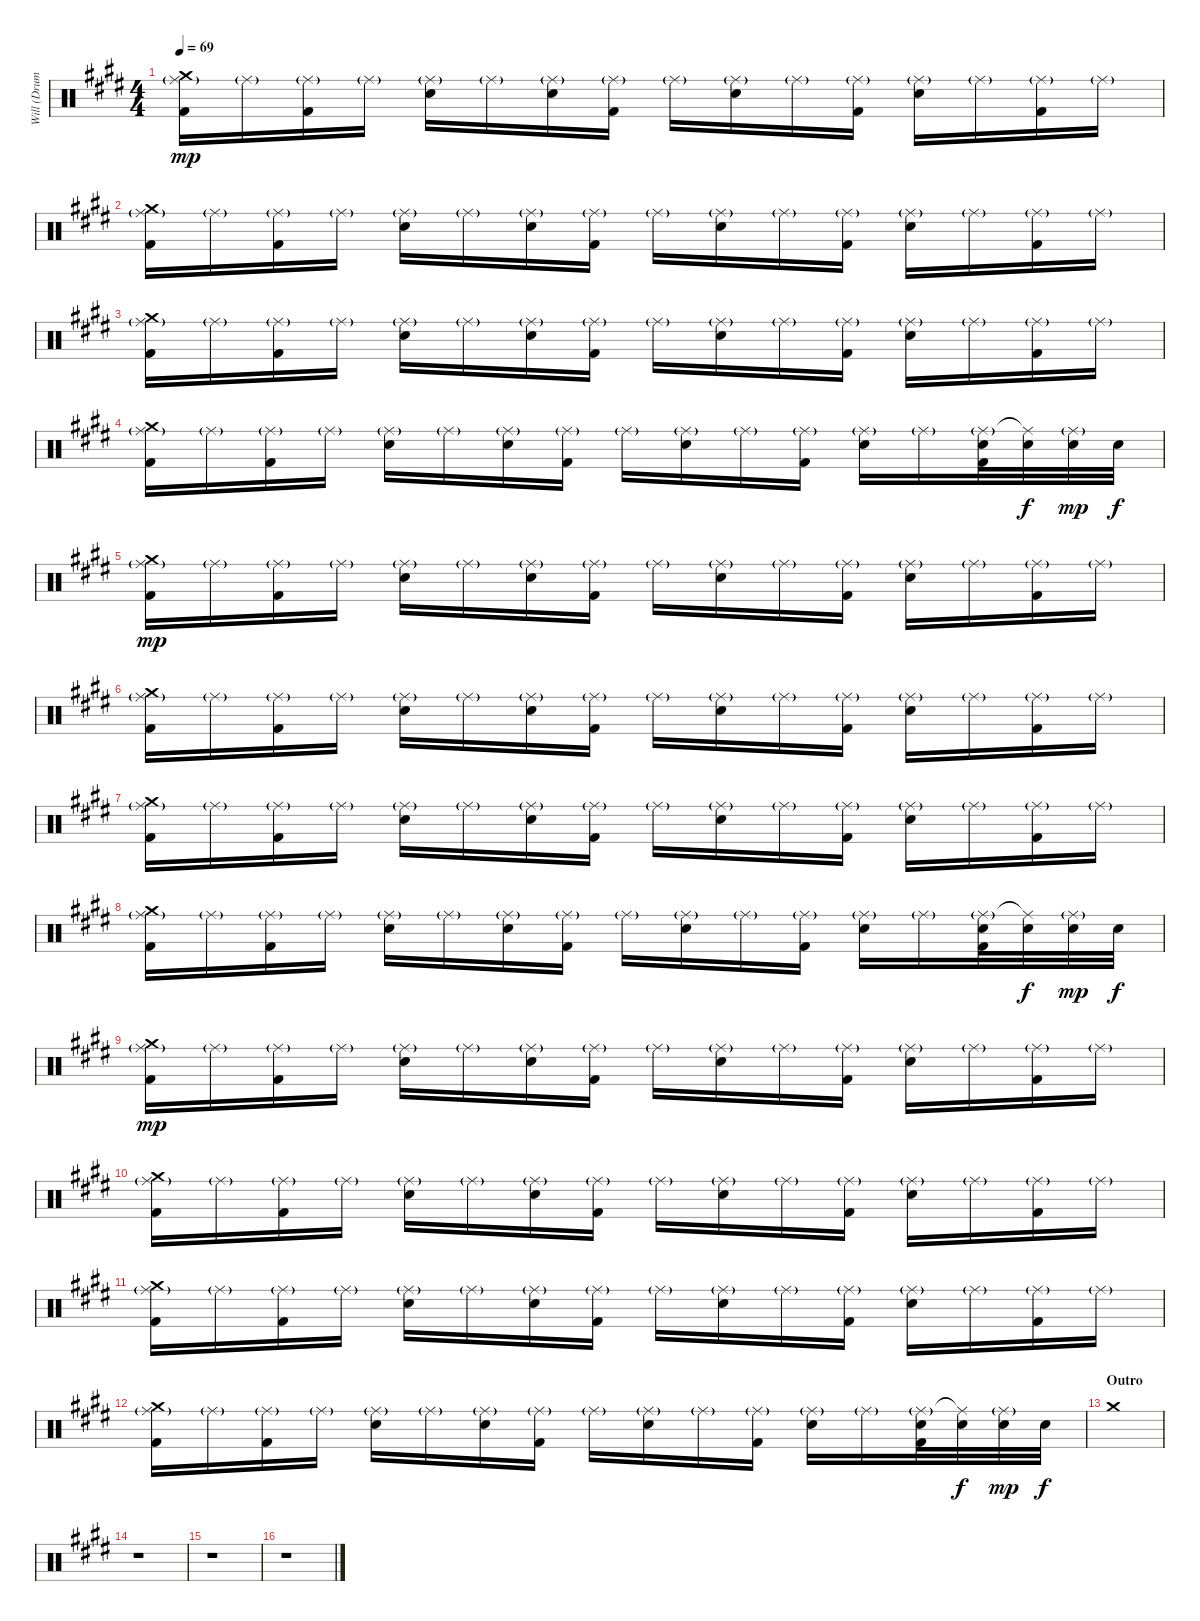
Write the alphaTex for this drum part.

\track ("Will (Drums)" "Will (Drum") {instrument percussion}
\staff {score}
\articulation defaults
\ts (4 4)
\tempo 69
\clef neutral
\ks e
("Ride (middle)"{g} "Kick (hit) 2" "Crash medium (hit)").16{dy mp} "Ride (middle)"{g}.16 ("Ride (middle)"{g} "Kick (hit) 2").16 "Ride (middle)"{g}.16 ("Ride (middle)"{g} "Snare (hit) 2").16 "Ride (middle)"{g}.16 ("Ride (middle)"{g} "Snare (hit) 2").16 ("Ride (middle)"{g} "Kick (hit) 2").16 "Ride (middle)"{g}.16 ("Ride (middle)"{g} "Snare (hit) 2").16 "Ride (middle)"{g}.16 ("Ride (middle)"{g} "Kick (hit) 2").16 ("Ride (middle)"{g} "Snare (hit) 2").16 "Ride (middle)"{g}.16 ("Ride (middle)"{g} "Kick (hit) 2").16 "Ride (middle)"{g}.16 |
("Ride (middle)"{g} "Kick (hit) 2" "Crash medium (hit)").16 "Ride (middle)"{g}.16 ("Ride (middle)"{g} "Kick (hit) 2").16 "Ride (middle)"{g}.16 ("Ride (middle)"{g} "Snare (hit) 2").16 "Ride (middle)"{g}.16 ("Ride (middle)"{g} "Snare (hit) 2").16 ("Ride (middle)"{g} "Kick (hit) 2").16 "Ride (middle)"{g}.16 ("Ride (middle)"{g} "Snare (hit) 2").16 "Ride (middle)"{g}.16 ("Ride (middle)"{g} "Kick (hit) 2").16 ("Ride (middle)"{g} "Snare (hit) 2").16 "Ride (middle)"{g}.16 ("Ride (middle)"{g} "Kick (hit) 2").16 "Ride (middle)"{g}.16 |
("Ride (middle)"{g} "Kick (hit) 2" "Crash medium (hit)").16 "Ride (middle)"{g}.16 ("Ride (middle)"{g} "Kick (hit) 2").16 "Ride (middle)"{g}.16 ("Ride (middle)"{g} "Snare (hit) 2").16 "Ride (middle)"{g}.16 ("Ride (middle)"{g} "Snare (hit) 2").16 ("Ride (middle)"{g} "Kick (hit) 2").16 "Ride (middle)"{g}.16 ("Ride (middle)"{g} "Snare (hit) 2").16 "Ride (middle)"{g}.16 ("Ride (middle)"{g} "Kick (hit) 2").16 ("Ride (middle)"{g} "Snare (hit) 2").16 "Ride (middle)"{g}.16 ("Ride (middle)"{g} "Kick (hit) 2").16 "Ride (middle)"{g}.16 |
("Ride (middle)"{g} "Kick (hit) 2" "Crash medium (hit)").16 "Ride (middle)"{g}.16 ("Ride (middle)"{g} "Kick (hit) 2").16 "Ride (middle)"{g}.16 ("Ride (middle)"{g} "Snare (hit) 2").16 "Ride (middle)"{g}.16 ("Ride (middle)"{g} "Snare (hit) 2").16 ("Ride (middle)"{g} "Kick (hit) 2").16 "Ride (middle)"{g}.16 ("Ride (middle)"{g} "Snare (hit) 2").16 "Ride (middle)"{g}.16 ("Ride (middle)"{g} "Kick (hit) 2").16 ("Ride (middle)"{g} "Snare (hit) 2").16 "Ride (middle)"{g}.16 ("Ride (middle)"{g} "Snare (hit) 2" "Kick (hit) 2").32 ("Ride (middle)"{t} "Snare (hit) 2").32{dy f} ("Ride (middle)"{g} "Snare (hit) 2").32{dy mp} "Snare (hit) 2".32{dy f} |
("Ride (middle)"{g} "Kick (hit) 2" "Crash medium (hit)").16{dy mp} "Ride (middle)"{g}.16 ("Ride (middle)"{g} "Kick (hit) 2").16 "Ride (middle)"{g}.16 ("Ride (middle)"{g} "Snare (hit) 2").16 "Ride (middle)"{g}.16 ("Ride (middle)"{g} "Snare (hit) 2").16 ("Ride (middle)"{g} "Kick (hit) 2").16 "Ride (middle)"{g}.16 ("Ride (middle)"{g} "Snare (hit) 2").16 "Ride (middle)"{g}.16 ("Ride (middle)"{g} "Kick (hit) 2").16 ("Ride (middle)"{g} "Snare (hit) 2").16 "Ride (middle)"{g}.16 ("Ride (middle)"{g} "Kick (hit) 2").16 "Ride (middle)"{g}.16 |
("Ride (middle)"{g} "Kick (hit) 2" "Crash medium (hit)").16 "Ride (middle)"{g}.16 ("Ride (middle)"{g} "Kick (hit) 2").16 "Ride (middle)"{g}.16 ("Ride (middle)"{g} "Snare (hit) 2").16 "Ride (middle)"{g}.16 ("Ride (middle)"{g} "Snare (hit) 2").16 ("Ride (middle)"{g} "Kick (hit) 2").16 "Ride (middle)"{g}.16 ("Ride (middle)"{g} "Snare (hit) 2").16 "Ride (middle)"{g}.16 ("Ride (middle)"{g} "Kick (hit) 2").16 ("Ride (middle)"{g} "Snare (hit) 2").16 "Ride (middle)"{g}.16 ("Ride (middle)"{g} "Kick (hit) 2").16 "Ride (middle)"{g}.16 |
("Ride (middle)"{g} "Kick (hit) 2" "Crash medium (hit)").16 "Ride (middle)"{g}.16 ("Ride (middle)"{g} "Kick (hit) 2").16 "Ride (middle)"{g}.16 ("Ride (middle)"{g} "Snare (hit) 2").16 "Ride (middle)"{g}.16 ("Ride (middle)"{g} "Snare (hit) 2").16 ("Ride (middle)"{g} "Kick (hit) 2").16 "Ride (middle)"{g}.16 ("Ride (middle)"{g} "Snare (hit) 2").16 "Ride (middle)"{g}.16 ("Ride (middle)"{g} "Kick (hit) 2").16 ("Ride (middle)"{g} "Snare (hit) 2").16 "Ride (middle)"{g}.16 ("Ride (middle)"{g} "Kick (hit) 2").16 "Ride (middle)"{g}.16 |
("Ride (middle)"{g} "Kick (hit) 2" "Crash medium (hit)").16 "Ride (middle)"{g}.16 ("Ride (middle)"{g} "Kick (hit) 2").16 "Ride (middle)"{g}.16 ("Ride (middle)"{g} "Snare (hit) 2").16 "Ride (middle)"{g}.16 ("Ride (middle)"{g} "Snare (hit) 2").16 ("Ride (middle)"{g} "Kick (hit) 2").16 "Ride (middle)"{g}.16 ("Ride (middle)"{g} "Snare (hit) 2").16 "Ride (middle)"{g}.16 ("Ride (middle)"{g} "Kick (hit) 2").16 ("Ride (middle)"{g} "Snare (hit) 2").16 "Ride (middle)"{g}.16 ("Ride (middle)"{g} "Snare (hit) 2" "Kick (hit) 2").32 ("Ride (middle)"{t} "Snare (hit) 2").32{dy f} ("Ride (middle)"{g} "Snare (hit) 2").32{dy mp} "Snare (hit) 2".32{dy f} |
("Ride (middle)"{g} "Kick (hit) 2" "Crash medium (hit)").16{dy mp} "Ride (middle)"{g}.16 ("Ride (middle)"{g} "Kick (hit) 2").16 "Ride (middle)"{g}.16 ("Ride (middle)"{g} "Snare (hit) 2").16 "Ride (middle)"{g}.16 ("Ride (middle)"{g} "Snare (hit) 2").16 ("Ride (middle)"{g} "Kick (hit) 2").16 "Ride (middle)"{g}.16 ("Ride (middle)"{g} "Snare (hit) 2").16 "Ride (middle)"{g}.16 ("Ride (middle)"{g} "Kick (hit) 2").16 ("Ride (middle)"{g} "Snare (hit) 2").16 "Ride (middle)"{g}.16 ("Ride (middle)"{g} "Kick (hit) 2").16 "Ride (middle)"{g}.16 |
("Ride (middle)"{g} "Kick (hit) 2" "Crash medium (hit)").16 "Ride (middle)"{g}.16 ("Ride (middle)"{g} "Kick (hit) 2").16 "Ride (middle)"{g}.16 ("Ride (middle)"{g} "Snare (hit) 2").16 "Ride (middle)"{g}.16 ("Ride (middle)"{g} "Snare (hit) 2").16 ("Ride (middle)"{g} "Kick (hit) 2").16 "Ride (middle)"{g}.16 ("Ride (middle)"{g} "Snare (hit) 2").16 "Ride (middle)"{g}.16 ("Ride (middle)"{g} "Kick (hit) 2").16 ("Ride (middle)"{g} "Snare (hit) 2").16 "Ride (middle)"{g}.16 ("Ride (middle)"{g} "Kick (hit) 2").16 "Ride (middle)"{g}.16 |
("Ride (middle)"{g} "Kick (hit) 2" "Crash medium (hit)").16 "Ride (middle)"{g}.16 ("Ride (middle)"{g} "Kick (hit) 2").16 "Ride (middle)"{g}.16 ("Ride (middle)"{g} "Snare (hit) 2").16 "Ride (middle)"{g}.16 ("Ride (middle)"{g} "Snare (hit) 2").16 ("Ride (middle)"{g} "Kick (hit) 2").16 "Ride (middle)"{g}.16 ("Ride (middle)"{g} "Snare (hit) 2").16 "Ride (middle)"{g}.16 ("Ride (middle)"{g} "Kick (hit) 2").16 ("Ride (middle)"{g} "Snare (hit) 2").16 "Ride (middle)"{g}.16 ("Ride (middle)"{g} "Kick (hit) 2").16 "Ride (middle)"{g}.16 |
("Ride (middle)"{g} "Kick (hit) 2" "Crash medium (hit)").16 "Ride (middle)"{g}.16 ("Ride (middle)"{g} "Kick (hit) 2").16 "Ride (middle)"{g}.16 ("Ride (middle)"{g} "Snare (hit) 2").16 "Ride (middle)"{g}.16 ("Ride (middle)"{g} "Snare (hit) 2").16 ("Ride (middle)"{g} "Kick (hit) 2").16 "Ride (middle)"{g}.16 ("Ride (middle)"{g} "Snare (hit) 2").16 "Ride (middle)"{g}.16 ("Ride (middle)"{g} "Kick (hit) 2").16 ("Ride (middle)"{g} "Snare (hit) 2").16 "Ride (middle)"{g}.16 ("Ride (middle)"{g} "Snare (hit) 2" "Kick (hit) 2").32 ("Ride (middle)"{t} "Snare (hit) 2").32{dy f} ("Ride (middle)"{g} "Snare (hit) 2").32{dy mp} "Snare (hit) 2".32{dy f} |
\section ("" "Outro")
"Crash medium (hit)".1 |
r.1 |
r.1 |
r.1
